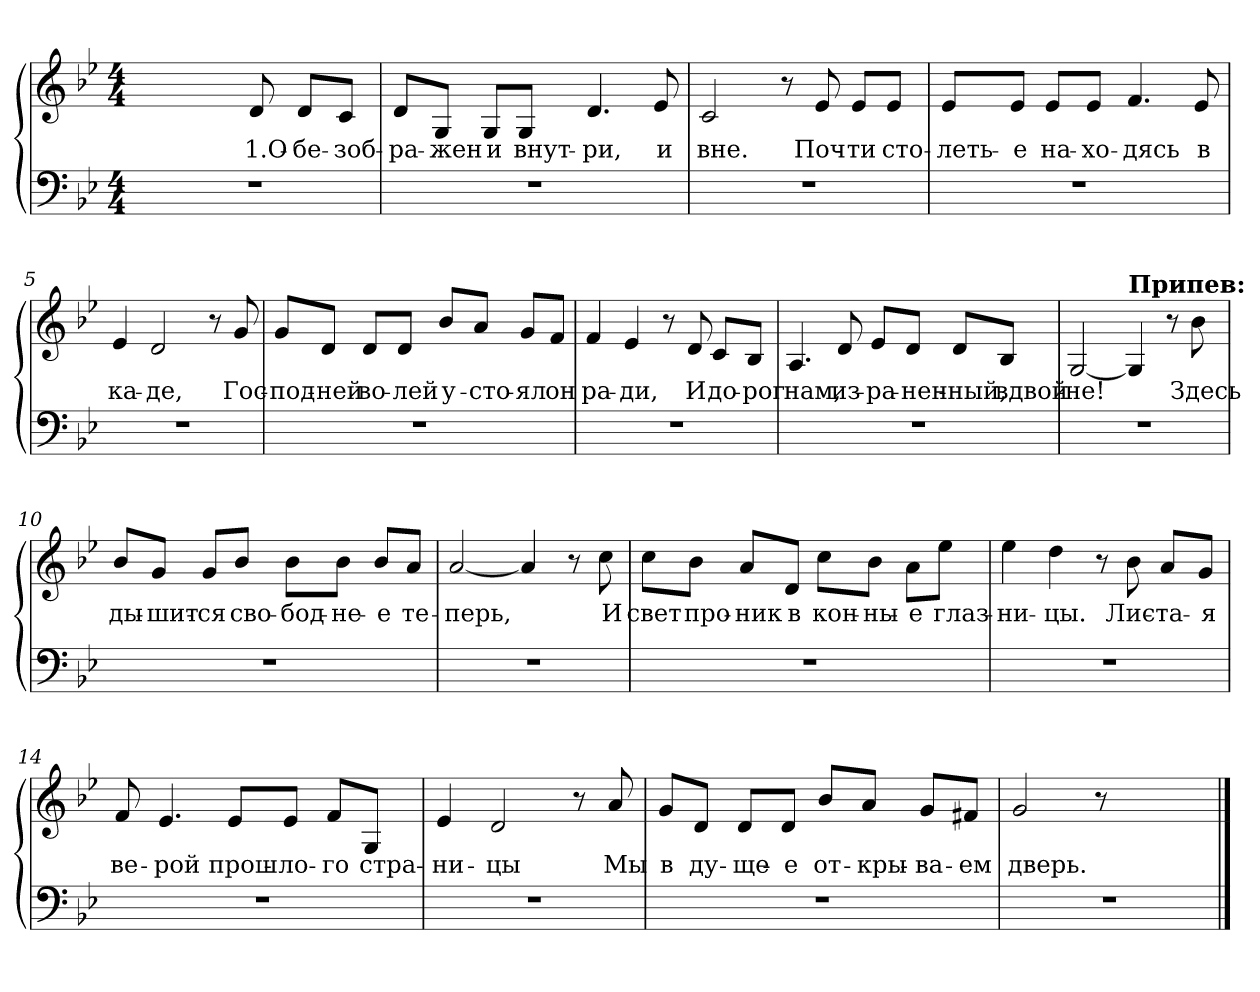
**kern	**kern	**text
*part2	*part1	*part1
*staff2	*staff1	*staff1
*clefF4	*clefG2	*
*k[b-e-]	*k[b-e-]	*
*g:	*g:	*
*M4/4	*M4/4	*
=1	=1	=1
1r	2ryy	.
.	8ryy	.
!	!	!LO:LY:b
.	8d/	1.О-
!	!	!LO:LY:b
.	8d/L	-бе-
!	!	!LO:LY:b
.	8c/J	-зоб-
=2	=2	=2
!	!	!LO:LY:b
1r	8d/L	-ра-
!	!	!LO:LY:b
.	8G/J	-жен
!	!	!LO:LY:b
.	8G/L	и
!	!	!LO:LY:b
.	8G/J	внут-
!	!	!LO:LY:b
.	4.d/	-ри,
!	!	!LO:LY:b
.	8e-/	и
!!LO:LB:g=z
=3	=3	=3
!	!	!LO:LY:b
1r	2c/	вне.
.	8r	.
!	!	!LO:LY:b
.	8e-/	Поч-
!	!	!LO:LY:b
.	8e-/L	-ти
!	!	!LO:LY:b
.	8e-/J	сто-
=4	=4	=4
!	!	!LO:LY:b
1r	8e-/L	-леть-
!	!	!LO:LY:b
.	8e-/J	-е
!	!	!LO:LY:b
.	8e-/L	на-
!	!	!LO:LY:b
.	8e-/J	-хо-
!	!	!LO:LY:b
.	4.f/	-дясь
!	!	!LO:LY:b
.	8e-/	-в
!!LO:LB:g=z
=5	=5	=5
!	!	!LO:LY:b
1r	4e-/	ка-
!	!	!LO:LY:b
.	2d/	-де,
.	8r	.
!	!	!LO:LY:b
.	8g/	Гос-
=6	=6	=6
!	!	!LO:LY:b
1r	8g/L	-под-
!	!	!LO:LY:b
.	8d/J	-ней
!	!	!LO:LY:b
.	8d/L	во-
!	!	!LO:LY:b
.	8d/J	-лей
!	!	!LO:LY:b
.	8b-/L	у-
!	!	!LO:LY:b
.	8a/J	-сто-
!	!	!LO:LY:b
.	8g/L	-ял
!	!	!LO:LY:b
.	8f/J	он
!!LO:LB:g=z
=7	=7	=7
!	!	!LO:LY:b
1r	4f/	ра-
!	!	!LO:LY:b
.	4e-/	-ди,
.	8r	.
!	!	!LO:LY:b
.	8d/	И
!	!	!LO:LY:b
.	8c/L	до-
!	!	!LO:LY:b
.	8B-/J	-рог
=8	=8	=8
!	!	!LO:LY:b
1r	4.A/	нам,
!	!	!LO:LY:b
.	8d/	из-
!	!	!LO:LY:b
.	8e-/L	-ра-
!	!	!LO:LY:b
.	8d/J	-нен-
!	!	!LO:LY:b
.	8d/L	-ный,
!	!	!LO:LY:b
.	8B-/J	вдвой-
!!LO:LB:g=z
=9	=9	=9
!	!	!LO:LY:b
1r	[2G/	-не!
!	!LO:TX:a:B:t=Припев&colon;	!
.	4G/]	.
.	8r	.
!	!	!LO:LY:b
.	8b-\	Здесь
=10	=10	=10
!	!	!LO:LY:b
1r	8b-/L	ды-
!	!	!LO:LY:b
.	8g/J	-шит-
!	!	!LO:LY:b
.	8g/L	-ся
!	!	!LO:LY:b
.	8b-/J	сво-
!	!	!LO:LY:b
.	8b-\L	-бод-
!	!	!LO:LY:b
.	8b-\J	-не-
!	!	!LO:LY:b
.	8b-/L	-е
!	!	!LO:LY:b
.	8a/J	те-
!!LO:LB:g=z
=11	=11	=11
!	!	!LO:LY:b
1r	[2a/	-перь,
.	4a/]	.
.	8r	.
!	!	!LO:LY:b
.	8cc\	И
=12	=12	=12
!	!	!LO:LY:b
1r	8cc\L	свет
!	!	!LO:LY:b
.	8b-\J	про-
!	!	!LO:LY:b
.	8a/L	-ник
!	!	!LO:LY:b
.	8d/J	-в
!	!	!LO:LY:b
.	8cc\L	кон-
!	!	!LO:LY:b
.	8b-\J	-ны-
!	!	!LO:LY:b
.	8a\L	-е
!	!	!LO:LY:b
.	8ee-\J	глаз-
!!LO:LB:g=z
=13	=13	=13
!	!	!LO:LY:b
1r	4ee-\	-ни-
!	!	!LO:LY:b
.	4dd\	-цы.
.	8r	.
!	!	!LO:LY:b
.	8b-\	Лис-
!	!	!LO:LY:b
.	8a/L	-та-
!	!	!LO:LY:b
.	8g/J	-я
=14	=14	=14
!	!	!LO:LY:b
1r	8f/	ве-
!	!	!LO:LY:b
.	4.e-/	-рой
!	!	!LO:LY:b
.	8e-/L	прош-
!	!	!LO:LY:b
.	8e-/J	-ло-
!	!	!LO:LY:b
.	8f/L	-го
!	!	!LO:LY:b
.	8G/J	стра-
!!LO:LB:g=z
=15	=15	=15
!	!	!LO:LY:b
1r	4e-/	-ни-
!	!	!LO:LY:b
.	2d/	-цы
.	8r	.
!	!	!LO:LY:b
.	8a/	Мы
=16	=16	=16
!	!	!LO:LY:b
1r	8g/L	-в
!	!	!LO:LY:b
.	8d/J	ду-
!	!	!LO:LY:b
.	8d/L	-ще-
!	!	!LO:LY:b
.	8d/J	-е
!	!	!LO:LY:b
.	8b-/L	от-
!	!	!LO:LY:b
.	8a/J	-кры-
!	!	!LO:LY:b
.	8g/L	-ва-
!	!	!LO:LY:b
.	8f#X/J	-ем
=17	=17	=17
!	!	!LO:LY:b
1r	2g/	дверь.
.	8r	.
.	8ryy	.
.	4ryy	.
==	==	==
*-	*-	*-
